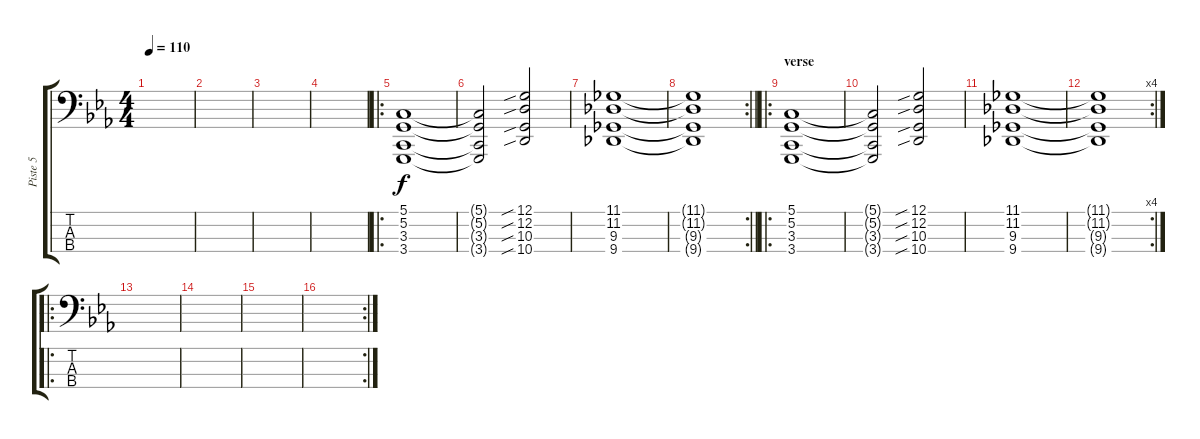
\track ("Piste 5" "Piste 5") {instrument choiraahs}
\staff {score tabs}
\tuning (G2 D2 A1 E1) {hide}
\ts (4 4)
\tempo 110
\clef f4
\ks cminor
|
|
|
|
\ro
(5.1 5.2 3.3 3.4).1 |
(5.1{t} 5.2{t} 3.3{t} 3.4{t}).2 (12.1{sib} 12.2{sib} 10.3{sib} 10.4{sib}).2 |
(11.1 11.2 9.3 9.4).1 |
\rc 2
\barLineRight lightlight
(11.1{t} 11.2{t} 9.3{t} 9.4{t}).1 |
\ro
\section ("" "verse")
(5.1 5.2 3.3 3.4).1 |
(5.1{t} 5.2{t} 3.3{t} 3.4{t}).2 (12.1{sib} 12.2{sib} 10.3{sib} 10.4{sib}).2 |
(11.1 11.2 9.3 9.4).1 |
\rc 4
(11.1{t} 11.2{t} 9.3{t} 9.4{t}).1 |
\ro
|
|
|
\rc 2
